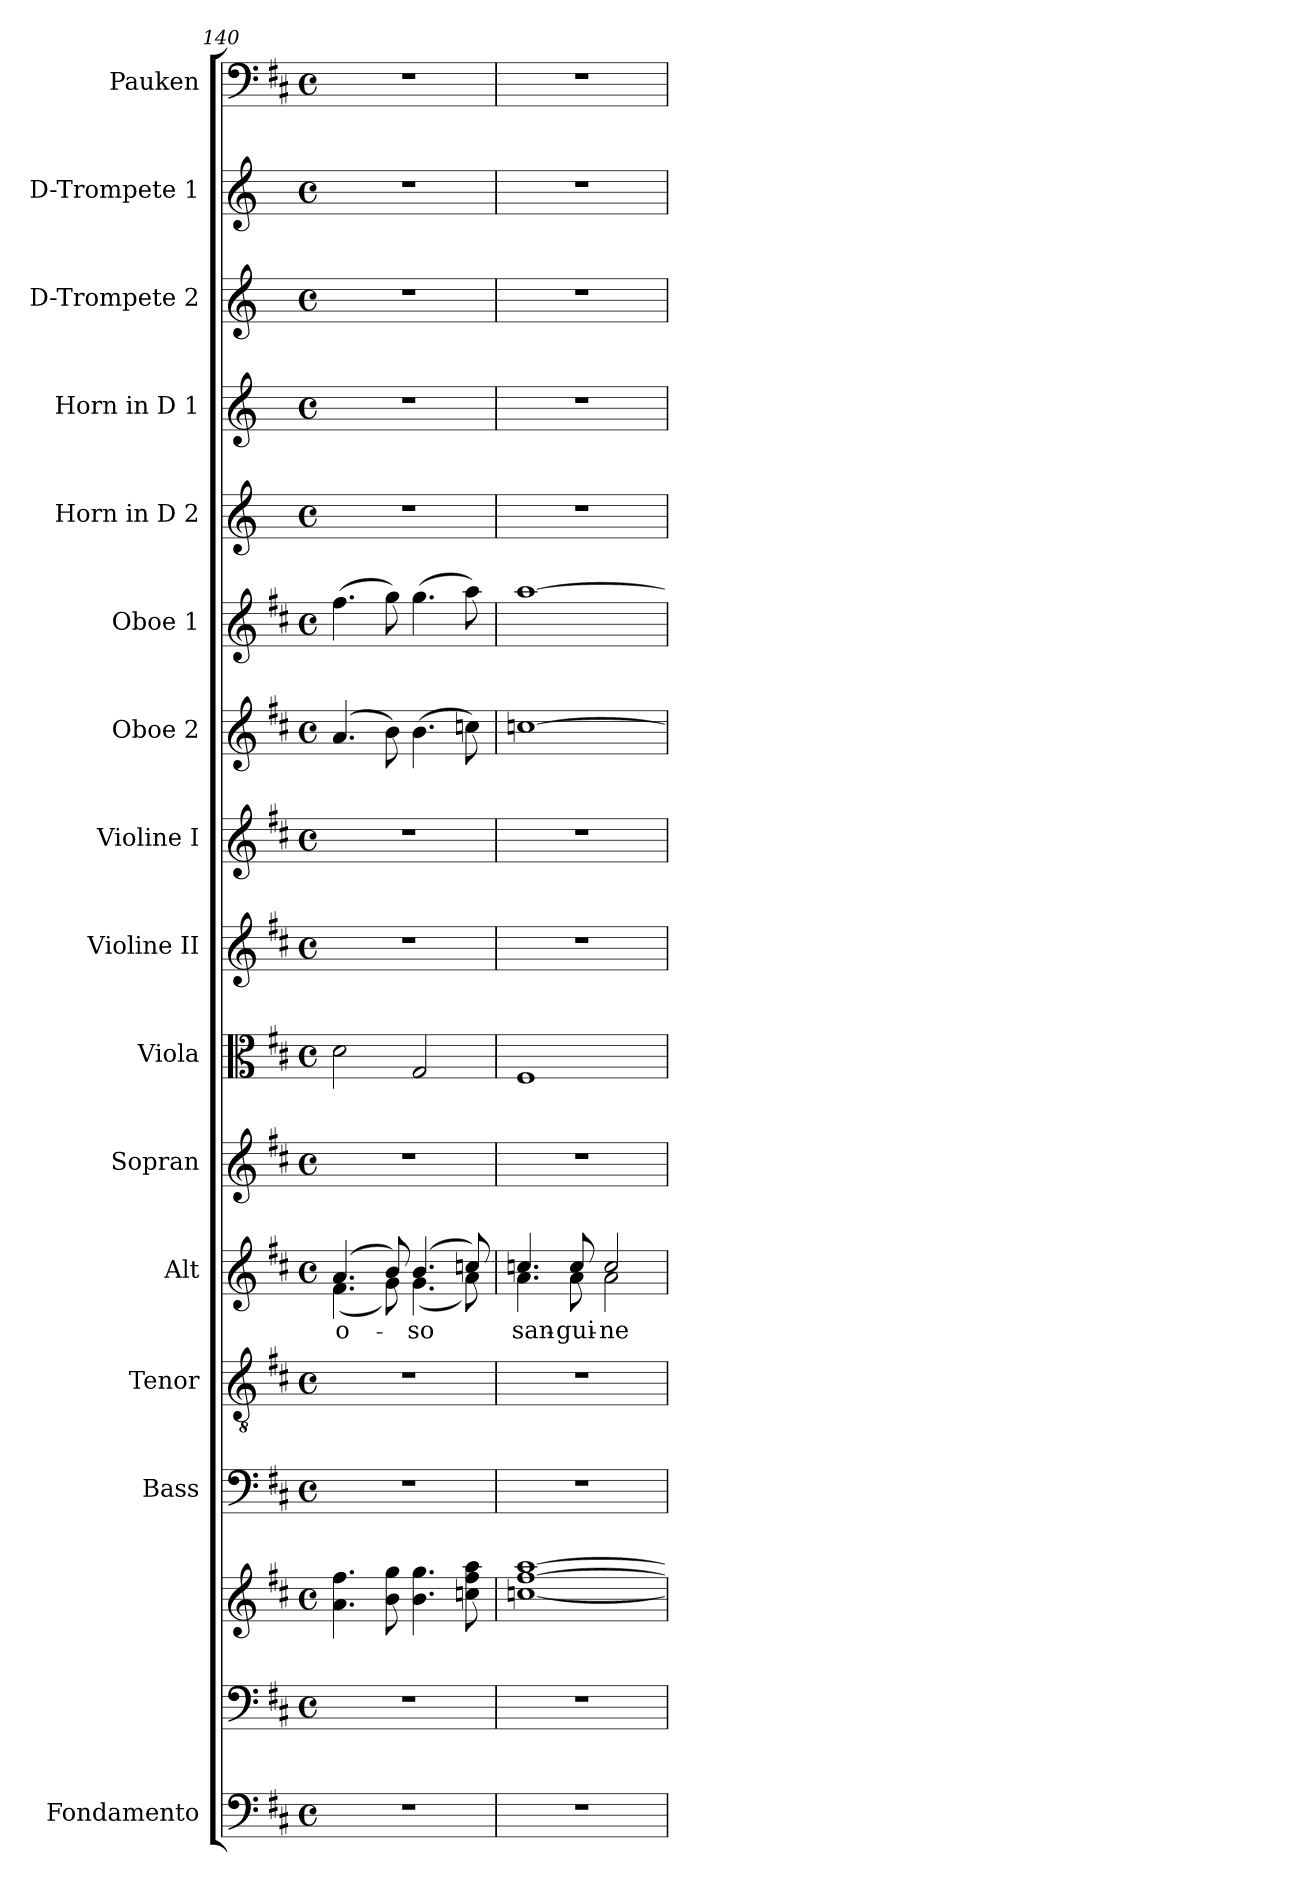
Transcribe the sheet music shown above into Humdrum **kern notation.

**kern	**kern	**kern	**kern	**kern	**kern	**text	**kern	**kern	**kern	**kern	**kern	**kern	**kern	**kern	**kern	**kern	**kern
*part16	*part15	*part15	*part14	*part13	*part12	*part12	*part11	*part10	*part9	*part8	*part7	*part6	*part5	*part4	*part3	*part2	*part1
*staff17	*staff16	*staff15	*staff14	*staff13	*staff12	*staff12	*staff11	*staff10	*staff9	*staff8	*staff7	*staff6	*staff5	*staff4	*staff3	*staff2	*staff1
*I"Fondamento	*	*	*I"Bass	*I"Tenor	*I"Alt	*	*I"Sopran	*I"Viola	*I"Violine II	*I"Violine I	*I"Oboe 2	*I"Oboe 1	*I"Horn in D 2	*I"Horn in D 1	*I"D-Trompete 2	*I"D-Trompete 1	*I"Pauken
*I'F.	*	*	*I'B.	*I'T.	*I'A.	*	*I'S.	*I'Vla.	*I'Vl. II	*I'Vl. I	*I'Ob. 2	*I'Ob. 1	*	*	*I'D Trp. 2	*I'D Trp. 1	*I'Pk.
!!LO:PB:g=z
*clefF4	*clefF4	*clefG2	*clefF4	*clefGv2	*clefG2	*	*clefG2	*clefC3	*clefG2	*clefG2	*clefG2	*clefG2	*clefG2	*clefG2	*clefG2	*clefG2	*clefF4
*ITrd7c12	*	*	*	*	*	*	*	*	*	*	*	*	*ITrd6c10	*ITrd6c10	*ITrd-1c-2	*ITrd-1c-2	*
*k[f#c#]	*k[f#c#]	*k[f#c#]	*k[f#c#]	*k[f#c#]	*k[f#c#]	*	*k[f#c#]	*k[f#c#]	*k[f#c#]	*k[f#c#]	*k[f#c#]	*k[f#c#]	*k[f#c#]	*k[f#c#]	*k[f#c#]	*k[f#c#]	*k[f#c#]
*D:	*D:	*D:	*D:	*D:	*D:	*	*D:	*D:	*D:	*D:	*D:	*D:	*D:	*D:	*D:	*D:	*D:
*M4/4	*M4/4	*M4/4	*M4/4	*M4/4	*M4/4	*	*M4/4	*M4/4	*M4/4	*M4/4	*M4/4	*M4/4	*M4/4	*M4/4	*M4/4	*M4/4	*M4/4
*met(c)	*met(c)	*met(c)	*met(c)	*met(c)	*met(c)	*	*met(c)	*met(c)	*met(c)	*met(c)	*met(c)	*met(c)	*met(c)	*met(c)	*met(c)	*met(c)	*met(c)
=140	=140	=140	=140	=140	=140	=140	=140	=140	=140	=140	=140	=140	=140	=140	=140	=140	=140
!	!	!	!	!	!	!LO:LY:b	!	!	!	!	!	!	!	!	!	!	!
*	*	*	*	*	*^	*	*	*	*	*	*	*	*	*	*	*	*
1r	1r	4.a\ 4.ff#\	1r	1r	(4.a/	(<4.f#\	-o-	1r	2d\	1r	1r	(4.a/	(>4.ff#\	1r	1r	1r	1r	1r
.	.	8b\ 8gg\	.	.	8b/)	8g\)	.	.	.	.	.	8b\)	8gg\)	.	.	.	.	.
!	!	!	!	!	!	!	!LO:LY:b	!	!	!	!	!	!	!	!	!	!	!
.	.	4.b\ 4.gg\	.	.	(4.b/	(<4.g\	-so	.	2G/	.	.	(>4.b\	(>4.gg\	.	.	.	.	.
.	.	8ccn\ 8ff#\ 8aa\	.	.	8ccn/)	8a\)	.	.	.	.	.	8ccn\)	8aa\)	.	.	.	.	.
=141	=141	=141	=141	=141	=141	=141	=141	=141	=141	=141	=141	=141	=141	=141	=141	=141	=141	=141
!	!	!	!	!	!	!	!LO:LY:b	!	!	!	!	!	!	!	!	!	!	!
1r	1r	[1ccn [1ff# [1aa	1r	1r	4.ccn/	4.a\	san-	1r	1F#	1r	1r	[1ccn	[1aa	1r	1r	1r	1r	1r
!	!	!	!	!	!	!	!LO:LY:b	!	!	!	!	!	!	!	!	!	!	!
.	.	.	.	.	8cc/	8a\	-gui-	.	.	.	.	.	.	.	.	.	.	.
!	!	!	!	!	!	!	!LO:LY:b	!	!	!	!	!	!	!	!	!	!	!
.	.	.	.	.	2cc/	2a\	-ne	.	.	.	.	.	.	.	.	.	.	.
*	*	*	*	*	*v	*v	*	*	*	*	*	*	*	*	*	*	*	*
=	=	=	=	=	=	=	=	=	=	=	=	=	=	=	=	=	=
*-	*-	*-	*-	*-	*-	*-	*-	*-	*-	*-	*-	*-	*-	*-	*-	*-	*-
